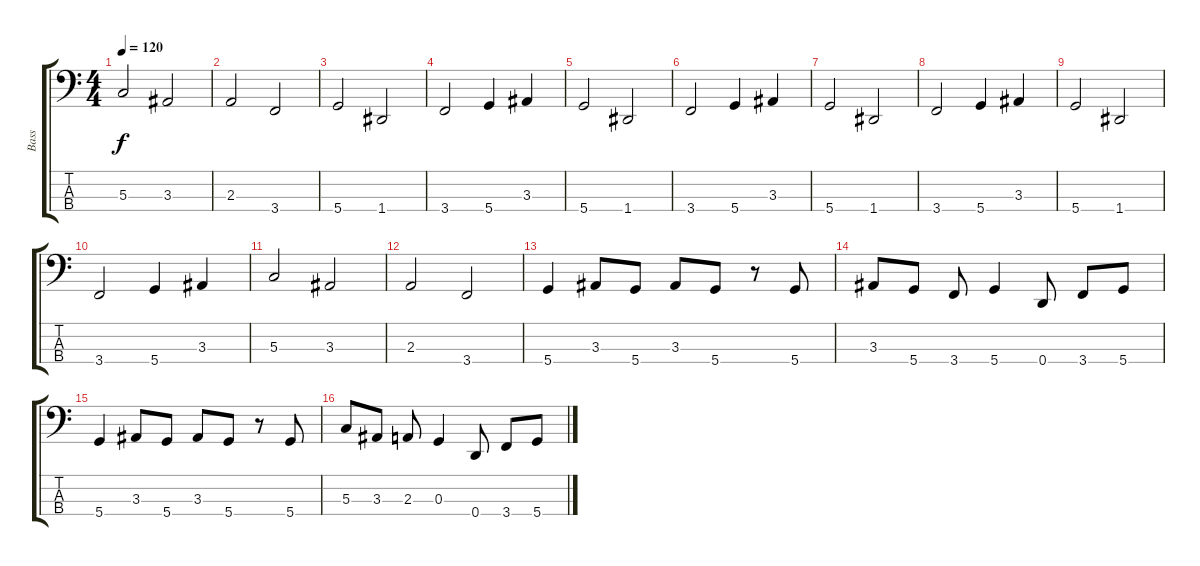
\track ("Bass" "Bass") {instrument electricbasspick}
\staff {score tabs}
\tuning (F2 C2 G1 D1) {hide}
\ts (4 4)
\tempo 120
\clef f4
\ks c
5.3.2{dy f} 3.3.2 |
2.3.2 3.4.2 |
5.4.2 1.4.2 |
3.4.2 5.4.4 3.3.4 |
5.4.2 1.4.2 |
3.4.2 5.4.4 3.3.4 |
5.4.2 1.4.2 |
3.4.2 5.4.4 3.3.4 |
5.4.2 1.4.2 |
3.4.2 5.4.4 3.3.4 |
5.3.2 3.3.2 |
2.3.2 3.4.2 |
5.4.4 3.3.8 5.4.8 3.3.8 5.4.8 r.8 5.4.8 |
3.3.8 5.4.8 3.4.8 5.4.4 0.4.8 3.4.8 5.4.8 |
5.4.4 3.3.8 5.4.8 3.3.8 5.4.8 r.8 5.4.8 |
5.3.8 3.3.8 2.3.8 0.3.4 0.4.8 3.4.8 5.4.8
